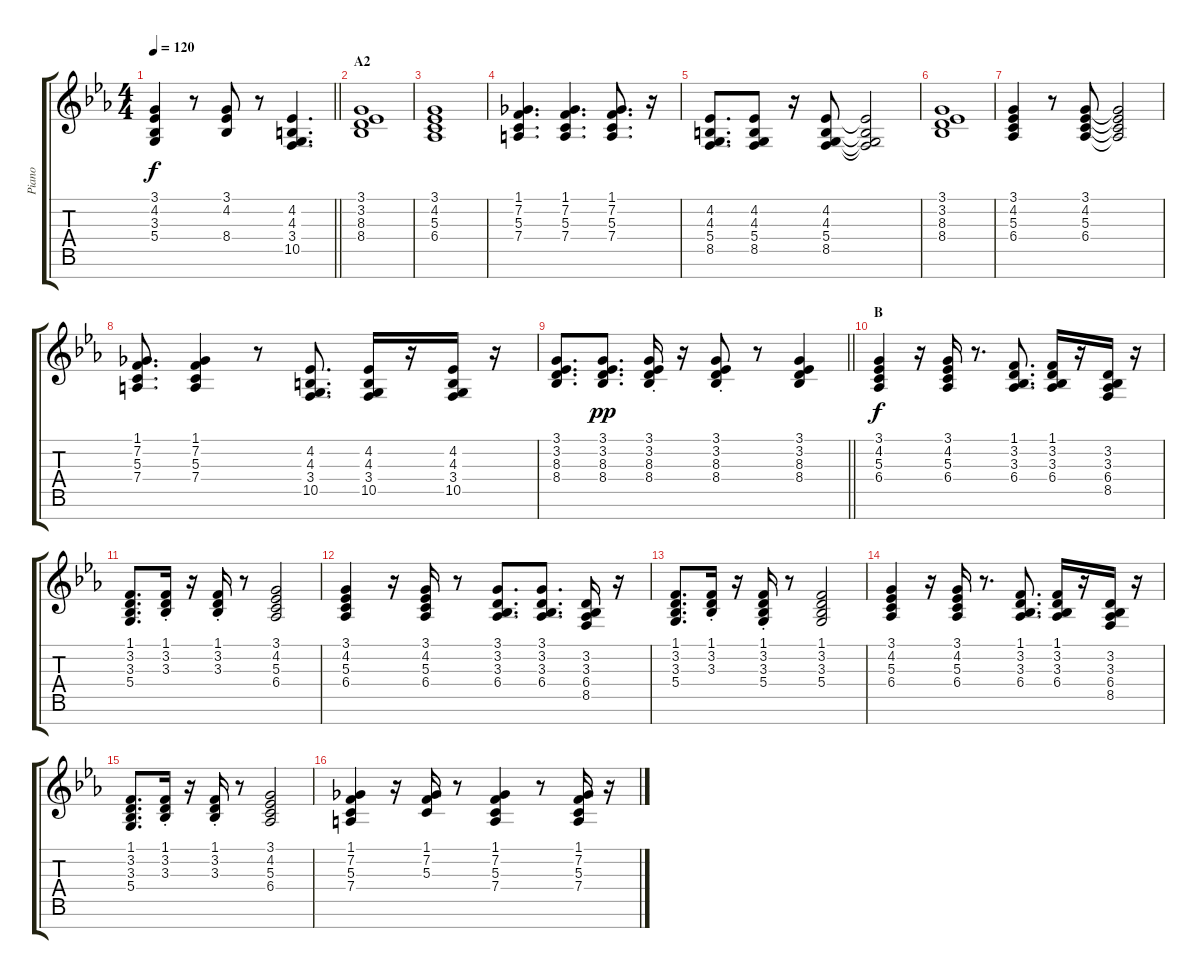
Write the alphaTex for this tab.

\track ("Piano" "Piano") {instrument acousticgrandpiano}
\staff {score tabs}
\tuning (E4 B3 G3 D3 A2 E2 B1) {hide}
\ts (4 4)
\tempo 120
\clef g2
\barLineRight lightlight
\ks eb
(3.1 4.2 3.3 5.4).4{dy f} r.8 (3.1 4.2 8.4).8 r.8 (4.2 4.3 3.4 10.5).4{d} |
\section ("" "A2")
(3.1 3.2 8.3 8.4).1 |
(3.1 4.2 5.3 6.4).1 |
(1.1 7.2 5.3 7.4).4{d} (1.1 7.2 5.3 7.4).4{d} (1.1 7.2 5.3 7.4).8{d} r.16 |
(4.2 4.3 5.4 8.5).8{d} (4.2 4.3 5.4 8.5).8 r.16 (4.2 4.3 5.4 8.5).8 (4.2{t} 4.3{t} 5.4{t} 8.5{t}).2 |
(3.1 3.2 8.3 8.4).1 |
(3.1 4.2 5.3 6.4).4 r.8 (3.1 4.2 5.3 6.4).8 (3.1{t} 4.2{t} 5.3{t} 6.4{t}).2 |
(1.1 7.2 5.3 7.4).8{d} (1.1 7.2 5.3 7.4).4 r.8 (4.2 4.3 3.4 10.5).8{d} (4.2 4.3 3.4 10.5).16 r.16 (4.2 4.3 3.4 10.5).16 r.16 |
\barLineRight lightlight
(3.1 3.2 8.3 8.4).8{d} (3.1 3.2 8.3 8.4).8{d dy pp} (3.1{st} 3.2{st} 8.3{st} 8.4{st}).16 r.16 (3.1{st} 3.2{st} 8.3{st} 8.4{st}).8 r.8 (3.1 3.2 8.3 8.4).4 |
\section ("" "B")
(3.1 4.2 5.3 6.4).4{dy f} r.16 (3.1 4.2 5.3 6.4).16 r.8{d} (1.1 3.2 3.3 6.4).8{d} (1.1 3.2 3.3 6.4).16 r.16 (3.2 3.3 6.4 8.5).16 r.16 |
(1.1 3.2 3.3 5.4).8{d} (1.1{st} 3.2{st} 3.3{st}).16 r.16 (1.1{st} 3.2{st} 3.3{st}).16 r.8 (3.1 4.2 5.3 6.4).2 |
(3.1 4.2 5.3 6.4).4 r.16 (3.1 4.2 5.3 6.4).16 r.8 (3.1 3.2 3.3 6.4).8{d} (3.1 3.2 3.3 6.4).8{d} (3.2 3.3 6.4 8.5).16 r.16 |
(1.1 3.2 3.3 5.4).8{d} (1.1{st} 3.2{st} 3.3{st}).16 r.16 (1.1{st} 3.2{st} 3.3{st} 5.4{st}).16 r.8 (1.1 3.2 3.3 5.4).2 |
(3.1 4.2 5.3 6.4).4 r.16 (3.1 4.2 5.3 6.4).16 r.8{d} (1.1 3.2 3.3 6.4).8{d} (1.1 3.2 3.3 6.4).16 r.16 (3.2 3.3 6.4 8.5).16 r.16 |
(1.1 3.2 3.3 5.4).8{d} (1.1{st} 3.2{st} 3.3{st}).16 r.16 (1.1{st} 3.2{st} 3.3{st}).16 r.8 (3.1 4.2 5.3 6.4).2 |
(1.1 7.2 5.3 7.4).4 r.16 (1.1 7.2 5.3).16 r.8 (1.1 7.2 5.3 7.4).4 r.8 (1.1 7.2 5.3 7.4).16 r.16
